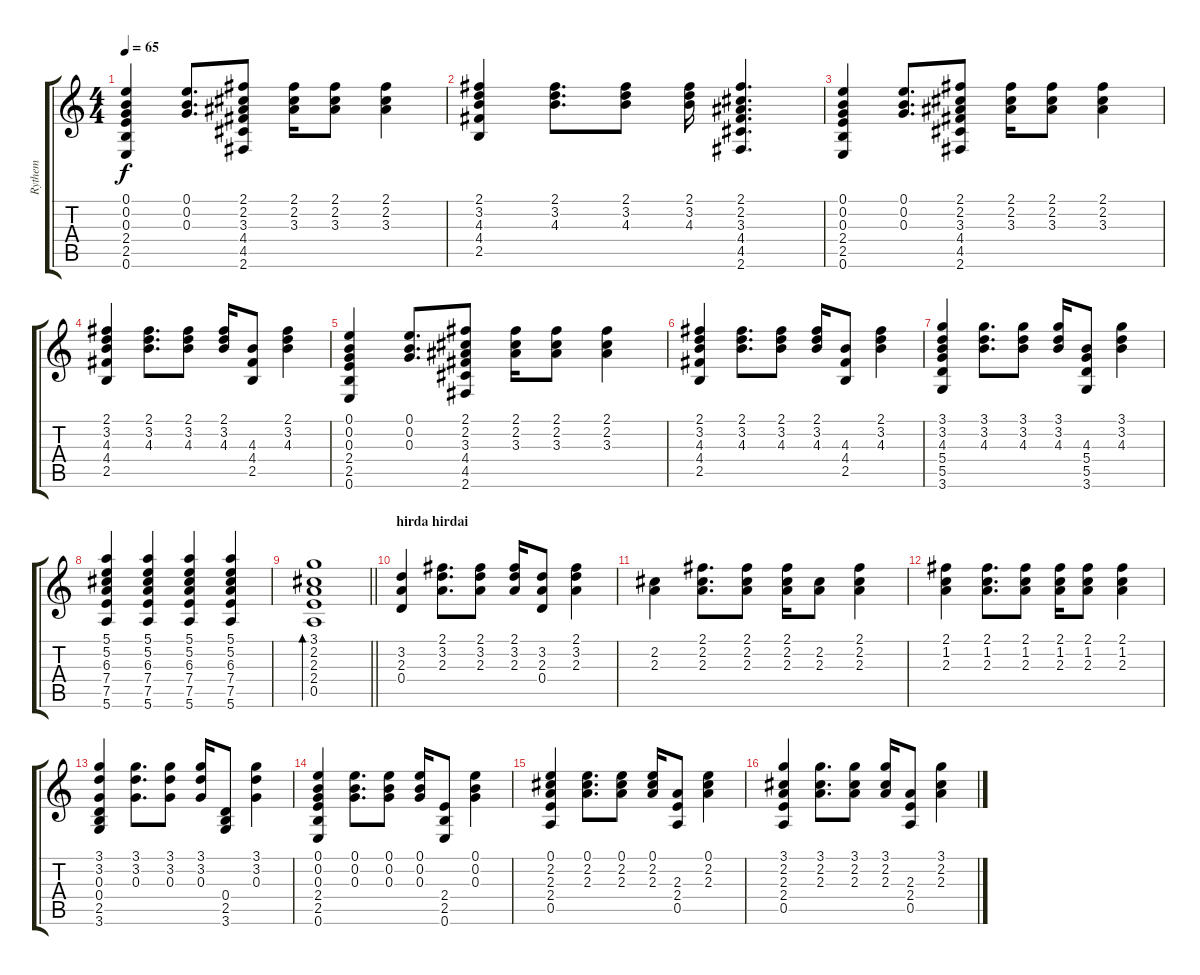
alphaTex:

\track ("Rythem" "Rythem") {instrument acousticguitarsteel}
\staff {score tabs}
\tuning (E4 B3 G3 D3 A2 E2) {hide}
\ts (4 4)
\tempo 65
\clef g2
\ks c
(0.1 0.2 0.3 2.4 2.5 0.6).4{dy f} (0.1 0.2 0.3).8{d} (2.1 2.2 3.3 4.4 4.5 2.6).8 (2.1 2.2 3.3).16 (2.1 2.2 3.3).8 (2.1 2.2 3.3).4 |
(2.1 3.2 4.3 4.4 2.5).4 (2.1 3.2 4.3).8{d} (2.1 3.2 4.3).8 (2.1 3.2 4.3).16 (2.1 2.2 3.3 4.4 4.5 2.6).4{d} |
(0.1 0.2 0.3 2.4 2.5 0.6).4 (0.1 0.2 0.3).8{d} (2.1 2.2 3.3 4.4 4.5 2.6).8 (2.1 2.2 3.3).16 (2.1 2.2 3.3).8 (2.1 2.2 3.3).4 |
(2.1 3.2 4.3 4.4 2.5).4 (2.1 3.2 4.3).8{d} (2.1 3.2 4.3).8 (2.1 3.2 4.3).16 (4.3 4.4 2.5).8 (2.1 3.2 4.3).4 |
(0.1 0.2 0.3 2.4 2.5 0.6).4 (0.1 0.2 0.3).8{d} (2.1 2.2 3.3 4.4 4.5 2.6).8 (2.1 2.2 3.3).16 (2.1 2.2 3.3).8 (2.1 2.2 3.3).4 |
(2.1 3.2 4.3 4.4 2.5).4 (2.1 3.2 4.3).8{d} (2.1 3.2 4.3).8 (2.1 3.2 4.3).16 (4.3 4.4 2.5).8 (2.1 3.2 4.3).4 |
(3.1 3.2 4.3 5.4 5.5 3.6).4 (3.1 3.2 4.3).8{d} (3.1 3.2 4.3).8 (3.1 3.2 4.3).16 (4.3 5.4 5.5 3.6).8 (3.1 3.2 4.3).4 |
(5.1 5.2 6.3 7.4 7.5 5.6).4 (5.1 5.2 6.3 7.4 7.5 5.6).4 (5.1 5.2 6.3 7.4 7.5 5.6).4 (5.1 5.2 6.3 7.4 7.5 5.6).4 |
\barLineRight lightlight
(3.1 2.2 2.3 2.4 0.5).1{bd 240} |
\section ("" "hirda hirdai")
(3.2 2.3 0.4).4 (2.1 3.2 2.3).8{d} (2.1 3.2 2.3).8 (2.1 3.2 2.3).16 (3.2 2.3 0.4).8 (2.1 3.2 2.3).4 |
(2.2 2.3).4 (2.1 2.2 2.3).8{d} (2.1 2.2 2.3).8 (2.1 2.2 2.3).16 (2.2 2.3).8 (2.1 2.2 2.3).4 |
(2.1 1.2 2.3).4 (2.1 1.2 2.3).8{d} (2.1 1.2 2.3).8 (2.1 1.2 2.3).16 (2.1 1.2 2.3).8 (2.1 1.2 2.3).4 |
(3.1 3.2 0.3 0.4 2.5 3.6).4 (3.1 3.2 0.3).8{d} (3.1 3.2 0.3).8 (3.1 3.2 0.3).16 (0.4 2.5 3.6).8 (3.1 3.2 0.3).4 |
(0.1 0.2 0.3 2.4 2.5 0.6).4 (0.1 0.2 0.3).8{d} (0.1 0.2 0.3).8 (0.1 0.2 0.3).16 (2.4 2.5 0.6).8 (0.1 0.2 0.3).4 |
(0.1 2.2 2.3 2.4 0.5).4 (0.1 2.2 2.3).8{d} (0.1 2.2 2.3).8 (0.1 2.2 2.3).16 (2.3 2.4 0.5).8 (0.1 2.2 2.3).4 |
(3.1 2.2 2.3 2.4 0.5).4 (3.1 2.2 2.3).8{d} (3.1 2.2 2.3).8 (3.1 2.2 2.3).16 (2.3 2.4 0.5).8 (3.1 2.2 2.3).4
